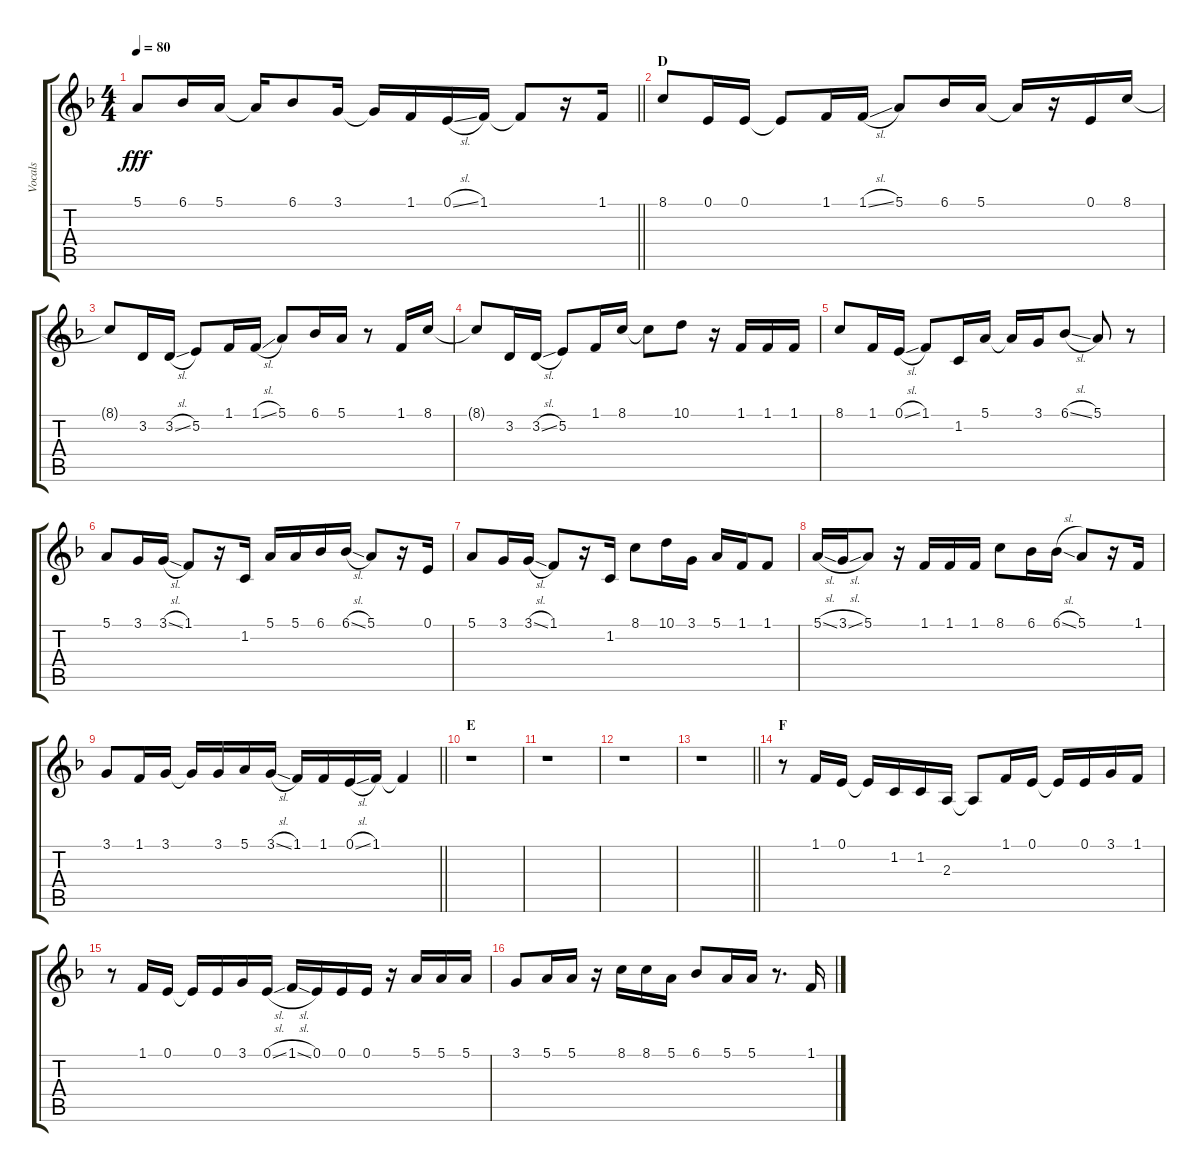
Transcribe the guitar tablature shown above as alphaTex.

\track ("Vocals" "Vocals") {instrument voiceoohs}
\staff {score tabs}
\tuning (E4 B3 G3 D3 A2 E2) {hide}
\ts (4 4)
\tempo 80
\clef g2
\barLineRight lightlight
\ks f
5.1.8{dy fff} 6.1.16 5.1.16 5.1{t}.16 6.1.8 3.1.16 3.1{t}.16 1.1.16 0.1{sl}.16 1.1.16 1.1{t}.8 r.16 1.1.16 |
\section ("" "D")
8.1.8 0.1.16 0.1.16 0.1{t}.8 1.1.16 1.1{sl}.16 5.1.8 6.1.16 5.1.16 5.1{t}.16 r.16 0.1.16 8.1.16 |
8.1{t}.8 3.2.16 3.2{sl}.16 5.2.8 1.1.16 1.1{sl}.16 5.1.8 6.1.16 5.1.16 r.8 1.1.16 8.1.16 |
8.1{t}.8 3.2.16 3.2{sl}.16 5.2.8 1.1.16 8.1.16 8.1{t}.8 10.1.8 r.16 1.1.16 1.1.16 1.1.16 |
8.1.8 1.1.16 0.1{sl}.16 1.1.8 1.2.16 5.1.16 5.1{t}.16 3.1.16 6.1{sl}.8 5.1.8 r.8 |
5.1.8 3.1.16 3.1{sl}.16 1.1.8 r.16 1.2.16 5.1.16 5.1.16 6.1.16 6.1{sl}.16 5.1.8 r.16 0.1.16 |
5.1.8 3.1.16 3.1{sl}.16 1.1.8 r.16 1.2.16 8.1.8 10.1.16 3.1.16 5.1.16 1.1.16 1.1.8 |
5.1{sl}.16 3.1{sl}.16 5.1.8 r.16 1.1.16 1.1.16 1.1.16 8.1.8 6.1.16 6.1{sl}.16 5.1.8 r.16 1.1.16 |
\barLineRight lightlight
3.1.8 1.1.16 3.1.16 3.1{t}.16 3.1.16 5.1.16 3.1{sl}.16 1.1.16 1.1.16 0.1{sl}.16 1.1.16 1.1{t}.4 |
\section ("" "E")
r.1 |
r.1 |
r.1 |
\barLineRight lightlight
r.1 |
\section ("" "F")
r.8 1.1.16 0.1.16 0.1{t}.16 1.2.16 1.2.16 2.3.16 2.3{t}.8 1.1.16 0.1.16 0.1{t}.16 0.1.16 3.1.16 1.1.16 |
r.8 1.1.16 0.1.16 0.1{t}.16 0.1.16 3.1.16 0.1{sl}.16 1.1{sl}.16 0.1.16 0.1.16 0.1.16 r.16 5.1.16 5.1.16 5.1.16 |
3.1.8 5.1.16 5.1.16 r.16 8.1.16 8.1.16 5.1.16 6.1.8 5.1.16 5.1.16 r.8{d} 1.1.16
